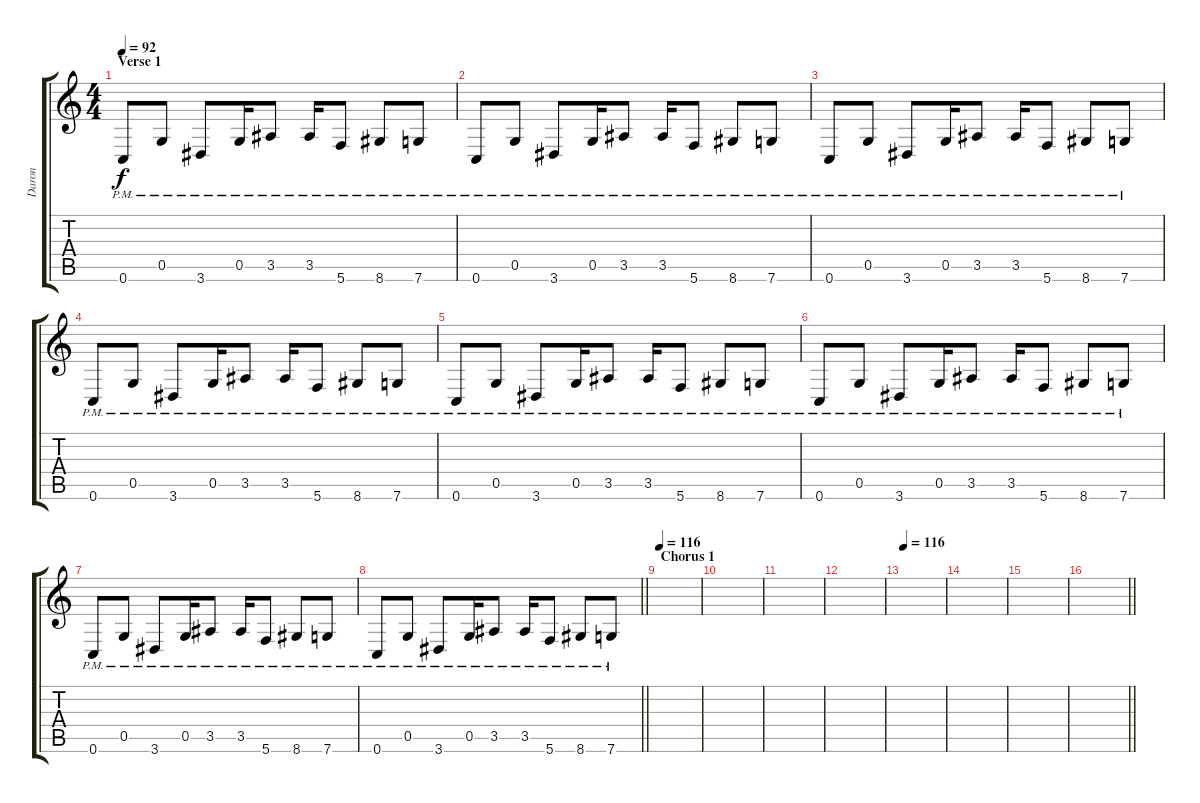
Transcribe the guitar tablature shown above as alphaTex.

\track ("Daron" "Daron") {instrument electricguitarclean}
\staff {score tabs}
\tuning (D4 A3 F3 C3 G2 C2) {hide}
\ts (4 4)
\section ("" "Verse 1")
\tempo 92
\clef g2
\ks c
0.6{pm}.8{dy f} 0.5{pm}.8 3.6{pm}.8 0.5{pm}.16 3.5{pm}.8 3.5{pm}.16 5.6{pm}.8 8.6{pm}.8 7.6{pm}.8 |
0.6{pm}.8 0.5{pm}.8 3.6{pm}.8 0.5{pm}.16 3.5{pm}.8 3.5{pm}.16 5.6{pm}.8 8.6{pm}.8 7.6{pm}.8 |
0.6{pm}.8 0.5{pm}.8 3.6{pm}.8 0.5{pm}.16 3.5{pm}.8 3.5{pm}.16 5.6{pm}.8 8.6{pm}.8 7.6{pm}.8 |
0.6{pm}.8 0.5{pm}.8 3.6{pm}.8 0.5{pm}.16 3.5{pm}.8 3.5{pm}.16 5.6{pm}.8 8.6{pm}.8 7.6{pm}.8 |
0.6{pm}.8 0.5{pm}.8 3.6{pm}.8 0.5{pm}.16 3.5{pm}.8 3.5{pm}.16 5.6{pm}.8 8.6{pm}.8 7.6{pm}.8 |
0.6{pm}.8 0.5{pm}.8 3.6{pm}.8 0.5{pm}.16 3.5{pm}.8 3.5{pm}.16 5.6{pm}.8 8.6{pm}.8 7.6{pm}.8 |
0.6{pm}.8 0.5{pm}.8 3.6{pm}.8 0.5{pm}.16 3.5{pm}.8 3.5{pm}.16 5.6{pm}.8 8.6{pm}.8 7.6{pm}.8 |
\barLineRight lightlight
0.6{pm}.8 0.5{pm}.8 3.6{pm}.8 0.5{pm}.16 3.5{pm}.8 3.5{pm}.16 5.6{pm}.8 8.6{pm}.8 7.6{pm}.8 |
\section ("" "Chorus 1")
\tempo 116
|
|
|
|
\tempo 116
|
|
|
\barLineRight lightlight
